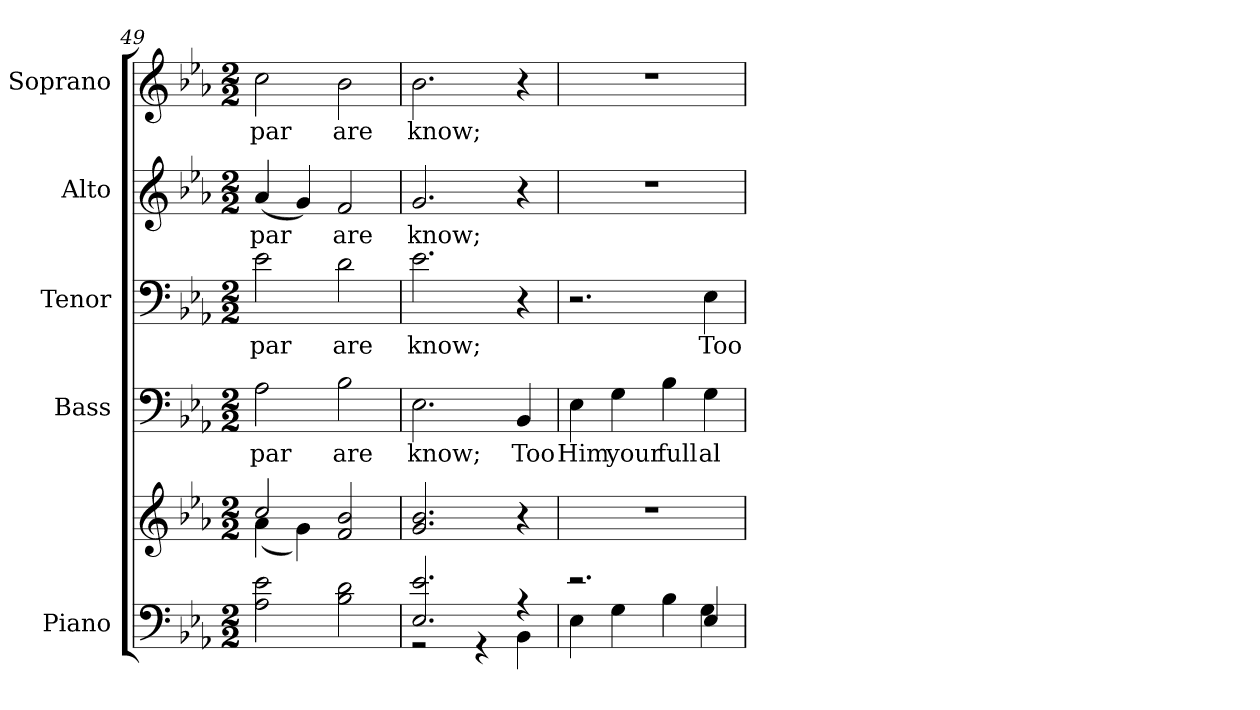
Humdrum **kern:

**kern	**kern	**kern	**text	**kern	**text	**kern	**text	**kern	**text
*part5	*part5	*part4	*part4	*part3	*part3	*part2	*part2	*part1	*part1
*staff6	*staff5	*staff4	*staff4	*staff3	*staff3	*staff2	*staff2	*staff1	*staff1
*I"Piano	*	*I"Bass	*	*I"Tenor	*	*I"Alto	*	*I"Soprano	*
*I'Pno.	*	*I'B.	*	*I'T.	*	*I'A.	*	*I'S.	*
!!LO:PB:g=z
*clefF4	*clefG2	*clefF4	*	*clefF4	*	*clefG2	*	*clefG2	*
*k[b-e-a-]	*k[b-e-a-]	*k[b-e-a-]	*	*k[b-e-a-]	*	*k[b-e-a-]	*	*k[b-e-a-]	*
*E-:	*E-:	*E-:	*	*E-:	*	*E-:	*	*E-:	*
*M2/2	*M2/2	*M2/2	*	*M2/2	*	*M2/2	*	*M2/2	*
=49	=49	=49	=49	=49	=49	=49	=49	=49	=49
*	*^	*	*	*	*	*	*	*	*
!	!	!	!	!LO:LY:b:color=#000000	!	!	!	!	!	!
!	!	!	!	!	!	!LO:LY:b:color=#000000	!	!	!	!
!	!	!	!	!	!	!	!	!LO:LY:b:color=#000000	!	!
!	!	!	!	!	!	!	!	!	!	!LO:LY:b:color=#000000
2A-i\ 2e-i	2cci/	(4a-i\	2A-i\	par	2e-i\	par	(4a-i/	par	2cci\	par
.	.	4gi\)	.	.	.	.	4gi/)	.	.	.
!	!	!	!	!LO:LY:b:color=#000000	!	!	!	!	!	!
!	!	!	!	!	!	!LO:LY:b:color=#000000	!	!	!	!
!	!	!	!	!	!	!	!	!LO:LY:b:color=#000000	!	!
!	!	!	!	!	!	!	!	!	!	!LO:LY:b:color=#000000
2B-i\ 2di	2fi/ 2b-i	2ryy	2B-i\	are	2di\	are	2fi/	are	2b-i\	are
*	*v	*v	*	*	*	*	*	*	*	*
=50	=50	=50	=50	=50	=50	=50	=50	=50	=50
*^	*	*	*	*	*	*	*	*	*
*	*	*^	*	*	*	*	*	*	*	*
!	!	!	!	!	!LO:LY:b:color=#000000	!	!	!	!	!	!
*	*	*v	*v	*	*	*	*	*	*	*	*
*	*	*^	*	*	*	*	*	*	*	*
!	!	!	!	!	!	!	!LO:LY:b:color=#000000	!	!	!	!
*	*	*v	*v	*	*	*	*	*	*	*	*
*	*	*^	*	*	*	*	*	*	*	*
!	!	!	!	!	!	!	!	!	!LO:LY:b:color=#000000	!	!
*	*	*v	*v	*	*	*	*	*	*	*	*
*	*	*^	*	*	*	*	*	*	*	*
!	!	!	!	!	!	!	!	!	!	!	!LO:LY:b:color=#000000
*	*	*v	*v	*	*	*	*	*	*	*	*
2.E-i/ 2.e-i	2r	2.gi/ 2.b-i	2.E-i\	know;	2.e-i\	know;	2.gi/	know;	2.b-i\	know;
.	4r	.	.	.	.	.	.	.	.	.
!	!	!	!	!LO:LY:b:color=#000000	!	!	!	!	!	!
4r	4BB-i\	4r	4BB-i/	Too	4r	.	4r	.	4r	.
=51	=51	=51	=51	=51	=51	=51	=51	=51	=51	=51
!	!	!	!	!LO:LY:b:color=#000000	!	!	!	!	!	!
2.r	4E-i\	1r	4E-i\	Him	2.r	.	1r	.	1r	.
!	!	!	!	!LO:LY:b:color=#000000	!	!	!	!	!	!
.	4Gi\	.	4Gi\	your	.	.	.	.	.	.
!	!	!	!	!LO:LY:b:color=#000000	!	!	!	!	!	!
.	4B-i\	.	4B-i\	full	.	.	.	.	.	.
!	!	!	!	!LO:LY:b:color=#000000	!	!	!	!	!	!
!	!	!	!	!	!	!LO:LY:b:color=#000000	!	!	!	!
4E-i/	4Gi\	.	4Gi\	al-	4E-i\	Too	.	.	.	.
*v	*v	*	*	*	*	*	*	*	*	*
=	=	=	=	=	=	=	=	=	=
*-	*-	*-	*-	*-	*-	*-	*-	*-	*-
